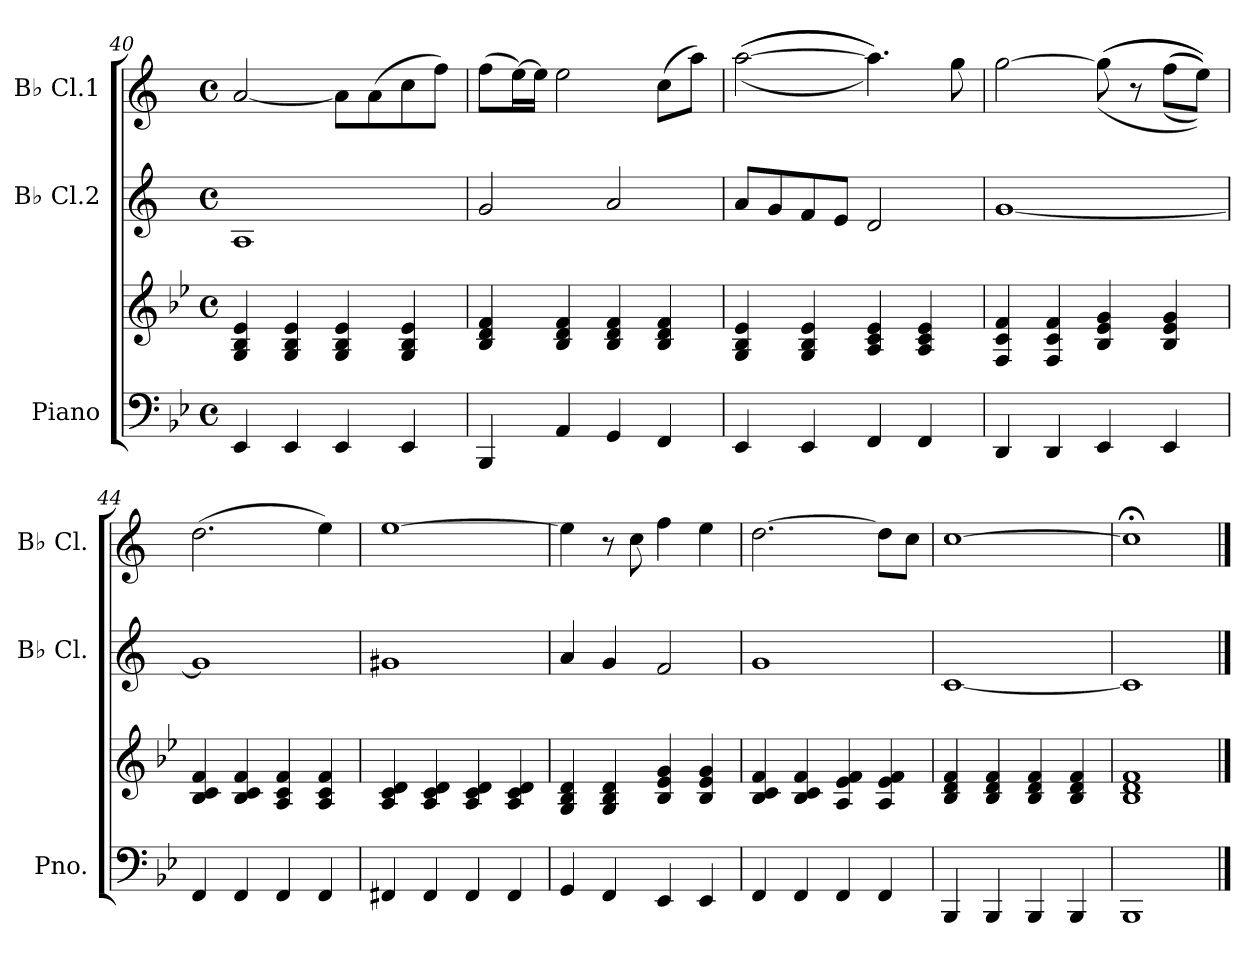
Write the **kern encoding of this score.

**kern	**kern	**kern	**kern
*part3	*part3	*part2	*part1
*staff4	*staff3	*staff2	*staff1
*I"Piano	*	*I"B♭ Cl.2	*I"B♭ Cl.1
*I'Pno.	*	*I'B♭ Cl.	*I'B♭ Cl.
*clefF4	*clefG2	*clefG2	*clefG2
*	*	*ITrd1c2	*ITrd1c2
*k[b-e-]	*k[b-e-]	*k[b-e-]	*k[b-e-]
*M4/4	*M4/4	*M4/4	*M4/4
*met(c)	*met(c)	*met(c)	*met(c)
=40	=40	=40	=40
4EE-/	4G/ 4B-/ 4e-/	1G	[2g/
4EE-/	4G/ 4B-/ 4e-/	.	.
4EE-/	4G/ 4B-/ 4e-/	.	8g\L]
.	.	.	(>8g\
4EE-/	4G/ 4B-/ 4e-/	.	8b-\
.	.	.	8ee-\J)
=41	=41	=41	=41
4BBB-/	4B-/ 4d/ 4f/	2f/	(>8ee-\L
.	.	.	[16dd\L)
.	.	.	16dd\JJ]
4AA/	4B-/ 4d/ 4f/	.	2dd\
4GG/	4B-/ 4d/ 4f/	2g/	.
4FF/	4B-/ 4d/ 4f/	.	(>8b-\L
.	.	.	8gg\J)
=42	=42	=42	=42
4EE-/	4G/ 4B-/ 4e-/	8g/L	(<(<(<[2gg\
.	.	8f/	.
4EE-/	4G/ 4B-/ 4e-/	8e-/	.
.	.	8d/J	.
4FF/	4A/ 4c/ 4e-/	2c/	4.gg\])))
4FF/	4A/ 4c/ 4e-/	.	.
.	.	.	8ff\
!!LO:LB:g=z
=43	=43	=43	=43
4DD/	4F/ 4c/ 4f/	[1f	[2ff\
4DD/	4F/ 4c/ 4f/	.	.
4EE-/	4B-/ 4e-/ 4g/	.	(>(>(>8ff\]
.	.	.	8r
4EE-/	4B-/ 4e-/ 4g/	.	(>(>(>8ee-\L
.	.	.	8dd\J))))))
=44	=44	=44	=44
4FF/	4B-/ 4c/ 4f/	1f]	(>2.cc\
4FF/	4B-/ 4c/ 4f/	.	.
4FF/	4A/ 4c/ 4f/	.	.
4FF/	4A/ 4c/ 4f/	.	4dd\)
=45	=45	=45	=45
4FF#X/	4A/ 4c/ 4d/	1f#X	[1dd
4FF#/	4A/ 4c/ 4d/	.	.
4FF#/	4A/ 4c/ 4d/	.	.
4FF#/	4A/ 4c/ 4d/	.	.
=46	=46	=46	=46
4GG/	4G/ 4B-/ 4d/	4g/	4dd\]
4FF/	4G/ 4B-/ 4d/	4f/	8r
.	.	.	8b-\
4EE-/	4B-/ 4e-/ 4g/	2e-/	4ee-\
4EE-/	4B-/ 4e-/ 4g/	.	4dd\
=47	=47	=47	=47
4FF/	4B-/ 4c/ 4f/	1f	[2.cc\
4FF/	4B-/ 4c/ 4f/	.	.
4FF/	4A/ 4e-/ 4f/	.	.
4FF/	4A/ 4e-/ 4f/	.	8cc\L]
.	.	.	8b-\J
!!LO:LB:g=z
=48	=48	=48	=48
4BBB-/	4B-/ 4d/ 4f/	[1B-	[1b-
4BBB-/	4B-/ 4d/ 4f/	.	.
4BBB-/	4B-/ 4d/ 4f/	.	.
4BBB-/	4B-/ 4d/ 4f/	.	.
=49	=49	=49	=49
1BBB-	1B- 1d 1f	1B-]	1b-;<]
==	==	==	==
*-	*-	*-	*-
